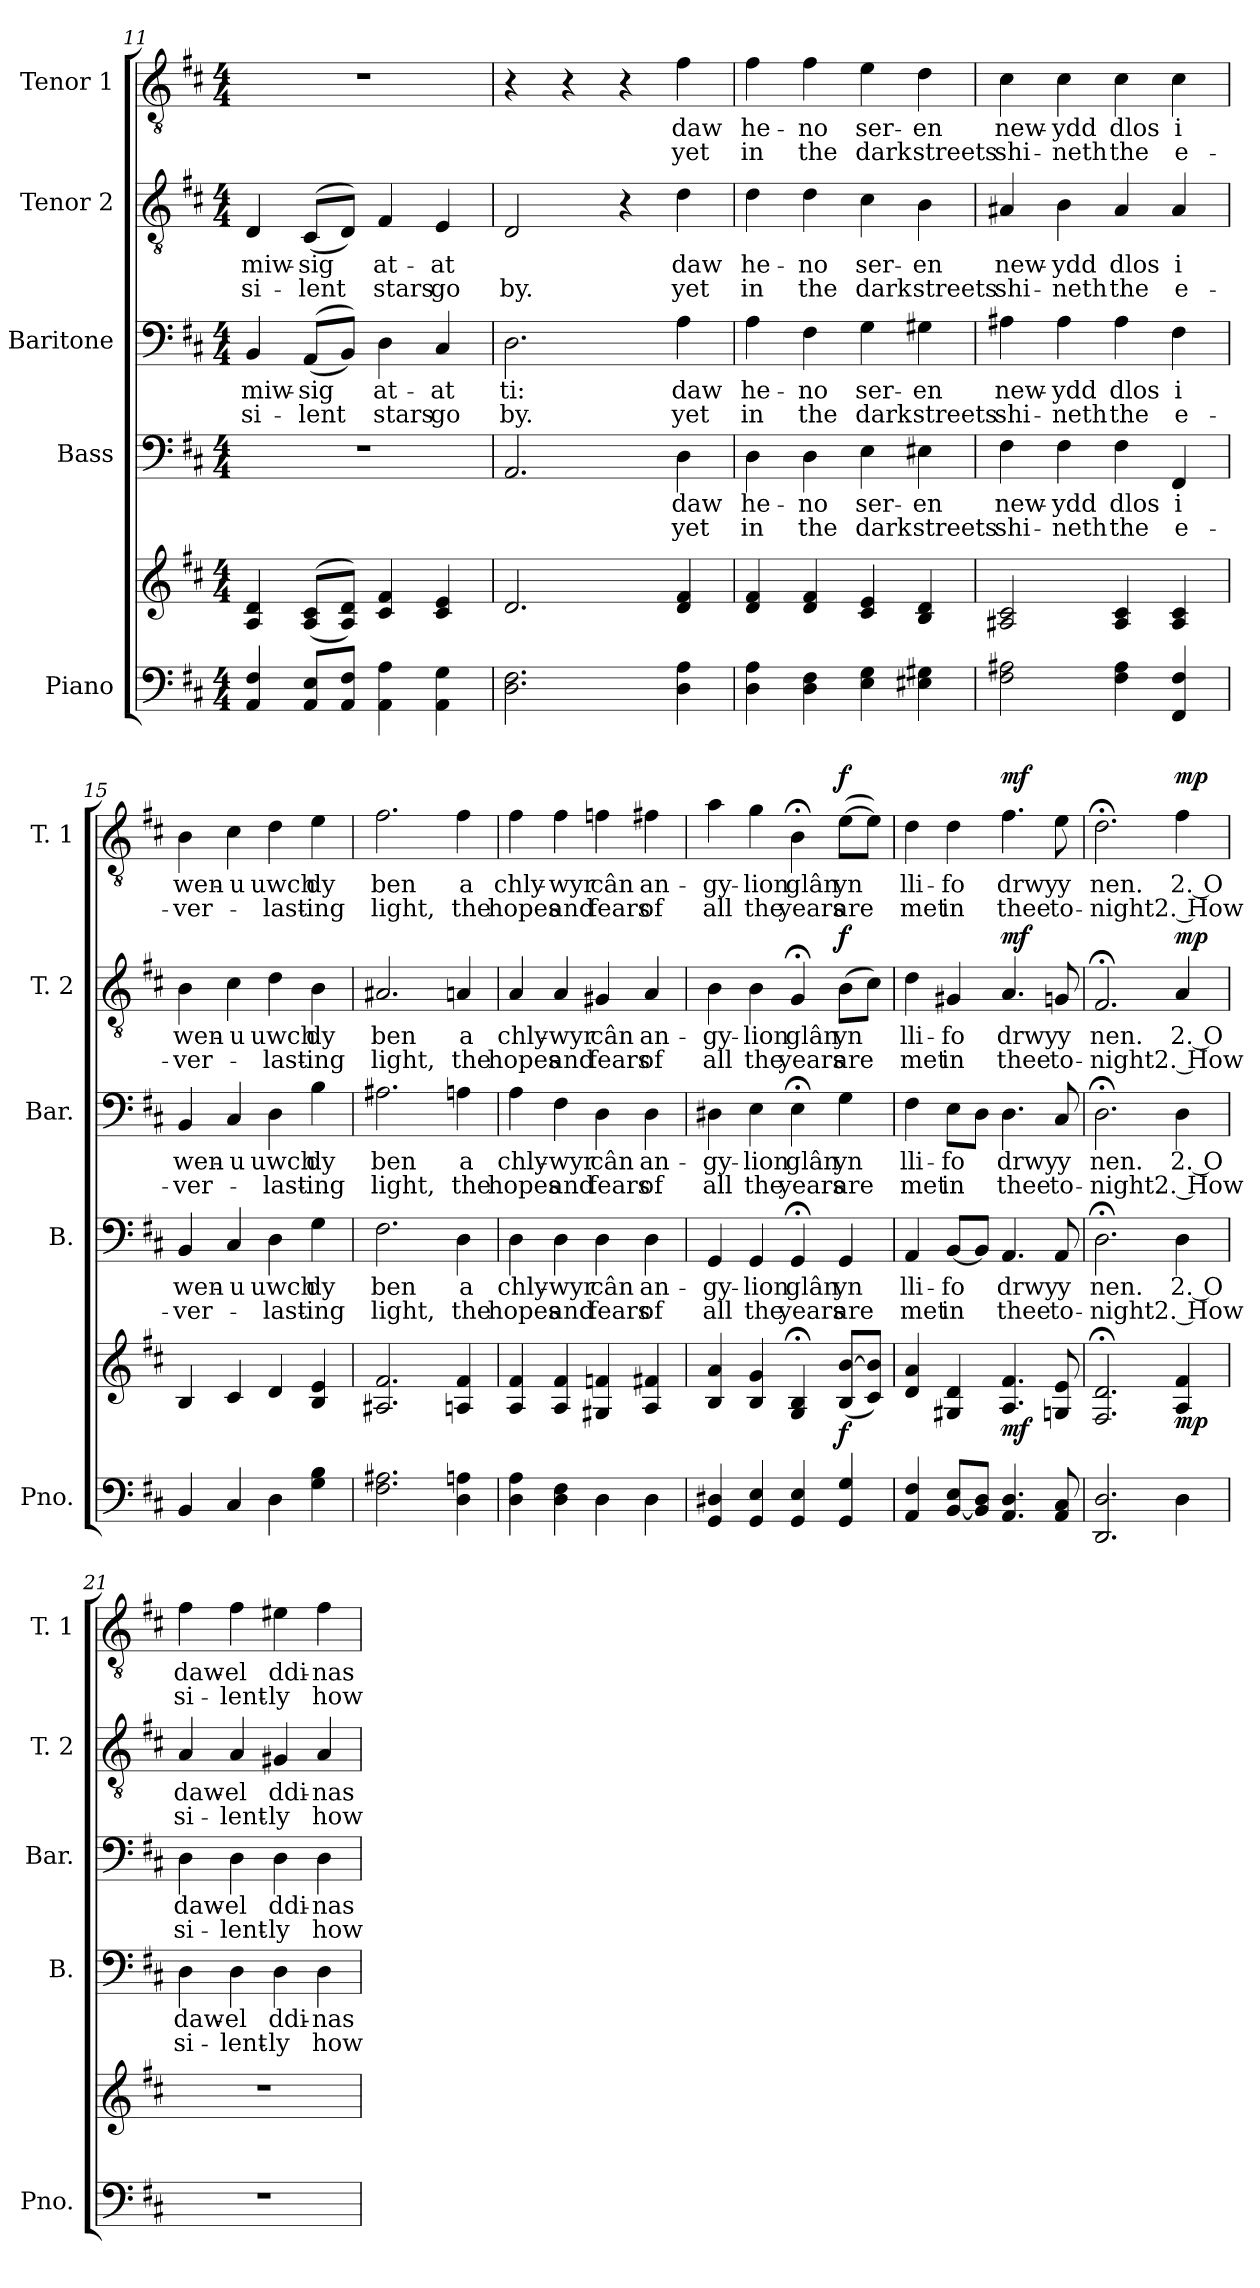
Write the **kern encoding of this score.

**kern	**kern	**dynam	**kern	**text	**text	**kern	**text	**text	**kern	**text	**text	**dynam	**kern	**text	**text	**dynam
*part5	*part5	*part5	*part4	*part4	*part4	*part3	*part3	*part3	*part2	*part2	*part2	*part2	*part1	*part1	*part1	*part1
*staff6	*staff5	*staff5/6	*staff4	*staff4	*staff4	*staff3	*staff3	*staff3	*staff2	*staff2	*staff2	*staff2	*staff1	*staff1	*staff1	*staff1
*I"Piano	*	*	*I"Bass	*	*	*I"Baritone	*	*	*I"Tenor 2	*	*	*	*I"Tenor 1	*	*	*
*I'Pno.	*	*	*I'B.	*	*	*I'Bar.	*	*	*I'T. 2	*	*	*	*I'T. 1	*	*	*
!!LO:PB:g=z
*clefF4	*clefG2	*	*clefF4	*	*	*clefF4	*	*	*clefGv2	*	*	*	*clefGv2	*	*	*
*k[f#c#]	*k[f#c#]	*	*k[f#c#]	*	*	*k[f#c#]	*	*	*k[f#c#]	*	*	*	*k[f#c#]	*	*	*
*M4/4	*M4/4	*	*M4/4	*	*	*M4/4	*	*	*M4/4	*	*	*	*M4/4	*	*	*
=11	=11	=11	=11	=11	=11	=11	=11	=11	=11	=11	=11	=11	=11	=11	=11	=11
!	!	!	!	!	!	!	!LO:LY:b	!LO:LY:b	!	!LO:LY:b	!LO:LY:b	!	!	!	!	!
4AA/ 4F#/	4A/ 4d/	.	1r	.	.	4BB/	miw-	si-	4D/	miw-	si-	.	1r	.	.	.
!	!	!	!	!	!	!	!LO:LY:b	!LO:LY:b	!	!LO:LY:b	!LO:LY:b	!	!	!	!	!
8AA/ 8E/L	((8A/ 8c#/L	.	.	.	.	((8AA/L	-sig	-lent	((8C#/L	-sig	-lent	.	.	.	.	.
8AA/ 8F#/J	8A/ 8d/J))	.	.	.	.	8BB/J))	.	.	8D/J))	.	.	.	.	.	.	.
!	!	!	!	!	!	!	!LO:LY:b	!LO:LY:b	!	!LO:LY:b	!LO:LY:b	!	!	!	!	!
4AA\ 4A\	4c#/ 4f#/	.	.	.	.	4D\	at-	stars	4F#/	at-	stars	.	.	.	.	.
!	!	!	!	!	!	!	!LO:LY:b	!LO:LY:b	!	!LO:LY:b	!LO:LY:b	!	!	!	!	!
4AA\ 4G\	4c#/ 4e/	.	.	.	.	4C#/	-at	go	4E/	-at	go	.	.	.	.	.
=12	=12	=12	=12	=12	=12	=12	=12	=12	=12	=12	=12	=12	=12	=12	=12	=12
!	!	!	!	!	!	!	!LO:LY:b	!LO:LY:b	!	!	!LO:LY:b	!	!	!	!	!
2.D\ 2.F#\	2.d/	.	2.AA/	.	.	2.D\	ti:	by.	2D/	.	by.	.	4r	.	.	.
.	.	.	.	.	.	.	.	.	.	.	.	.	4r	.	.	.
.	.	.	.	.	.	.	.	.	4r	.	.	.	4r	.	.	.
!	!	!	!	!LO:LY:b	!LO:LY:b	!	!LO:LY:b	!LO:LY:b	!	!LO:LY:b	!LO:LY:b	!	!	!LO:LY:b	!LO:LY:b	!
4D\ 4A\	4d/ 4f#/	.	4D\	daw	yet	4A\	daw	yet	4d\	daw	yet	.	4f#\	daw	yet	.
=13	=13	=13	=13	=13	=13	=13	=13	=13	=13	=13	=13	=13	=13	=13	=13	=13
!	!	!	!	!LO:LY:b	!LO:LY:b	!	!LO:LY:b	!LO:LY:b	!	!LO:LY:b	!LO:LY:b	!	!	!LO:LY:b	!LO:LY:b	!
4D\ 4A\	4d/ 4f#/	.	4D\	he-	in	4A\	he-	in	4d\	he-	in	.	4f#\	he-	in	.
!	!	!	!	!LO:LY:b	!LO:LY:b	!	!LO:LY:b	!LO:LY:b	!	!LO:LY:b	!LO:LY:b	!	!	!LO:LY:b	!LO:LY:b	!
4D\ 4F#\	4d/ 4f#/	.	4D\	-no	the	4F#\	-no	the	4d\	-no	the	.	4f#\	-no	the	.
!	!	!	!	!LO:LY:b	!LO:LY:b	!	!LO:LY:b	!LO:LY:b	!	!LO:LY:b	!LO:LY:b	!	!	!LO:LY:b	!LO:LY:b	!
4E\ 4G\	4c#/ 4e/	.	4E\	ser-	dark	4G\	ser-	dark	4c#\	ser-	dark	.	4e\	ser-	dark	.
!	!	!	!	!LO:LY:b	!LO:LY:b	!	!LO:LY:b	!LO:LY:b	!	!LO:LY:b	!LO:LY:b	!	!	!LO:LY:b	!LO:LY:b	!
4E#X\ 4G#X\	4B/ 4d/	.	4E#X\	-en	streets	4G#X\	-en	streets	4B\	-en	streets	.	4d\	-en	streets	.
=14	=14	=14	=14	=14	=14	=14	=14	=14	=14	=14	=14	=14	=14	=14	=14	=14
!	!	!	!	!LO:LY:b	!LO:LY:b	!	!LO:LY:b	!LO:LY:b	!	!LO:LY:b	!LO:LY:b	!	!	!LO:LY:b	!LO:LY:b	!
2F#\ 2A#X\	2A#X/ 2c#/	.	4F#\	new-	shi-	4A#X\	new-	shi-	4A#X/	new-	shi-	.	4c#\	new-	shi-	.
!	!	!	!	!LO:LY:b	!LO:LY:b	!	!LO:LY:b	!LO:LY:b	!	!LO:LY:b	!LO:LY:b	!	!	!LO:LY:b	!LO:LY:b	!
.	.	.	4F#\	-ydd	-neth	4A#\	-ydd	-neth	4B\	-ydd	-neth	.	4c#\	-ydd	-neth	.
!	!	!	!	!LO:LY:b	!LO:LY:b	!	!LO:LY:b	!LO:LY:b	!	!LO:LY:b	!LO:LY:b	!	!	!LO:LY:b	!LO:LY:b	!
4F#\ 4A#\	4A#/ 4c#/	.	4F#\	dlos	the	4A#\	dlos	the	4A#/	dlos	the	.	4c#\	dlos	the	.
!	!	!	!	!LO:LY:b	!LO:LY:b	!	!LO:LY:b	!LO:LY:b	!	!LO:LY:b	!LO:LY:b	!	!	!LO:LY:b	!LO:LY:b	!
4FF#/ 4F#/	4A#/ 4c#/	.	4FF#/	i	e-	4F#\	i	e-	4A#/	i	e-	.	4c#\	i	e-	.
=15	=15	=15	=15	=15	=15	=15	=15	=15	=15	=15	=15	=15	=15	=15	=15	=15
!	!	!	!	!LO:LY:b	!LO:LY:b	!	!LO:LY:b	!LO:LY:b	!	!LO:LY:b	!LO:LY:b	!	!	!LO:LY:b	!LO:LY:b	!
4BB/	4B/	.	4BB/	wen-	-ver-	4BB/	wen-	-ver-	4B\	wen-	-ver-	.	4B\	wen-	-ver-	.
!	!	!	!	!LO:LY:b	!	!	!LO:LY:b	!	!	!LO:LY:b	!	!	!	!LO:LY:b	!	!
4C#/	4c#/	.	4C#/	-u	.	4C#/	-u	.	4c#\	-u	.	.	4c#\	-u	.	.
!	!	!	!	!LO:LY:b	!LO:LY:b	!	!LO:LY:b	!LO:LY:b	!	!LO:LY:b	!LO:LY:b	!	!	!LO:LY:b	!LO:LY:b	!
4D\	4d/	.	4D\	uwch	-last-	4D\	uwch	-last-	4d\	uwch	-last-	.	4d\	uwch	-last-	.
!	!	!	!	!LO:LY:b	!LO:LY:b	!	!LO:LY:b	!LO:LY:b	!	!LO:LY:b	!LO:LY:b	!	!	!LO:LY:b	!LO:LY:b	!
4G\ 4B\	4B/ 4e/	.	4G\	dy	-ing	4B\	dy	-ing	4B\	dy	-ing	.	4e\	dy	-ing	.
=16	=16	=16	=16	=16	=16	=16	=16	=16	=16	=16	=16	=16	=16	=16	=16	=16
!	!	!	!	!LO:LY:b	!LO:LY:b	!	!LO:LY:b	!LO:LY:b	!	!LO:LY:b	!LO:LY:b	!	!	!LO:LY:b	!LO:LY:b	!
2.F#\ 2.A#X\	2.A#X/ 2.f#/	.	2.F#\	ben	light,	2.A#X\	ben	light,	2.A#X/	ben	light,	.	2.f#\	ben	light,	.
!	!	!	!	!LO:LY:b	!LO:LY:b	!	!LO:LY:b	!LO:LY:b	!	!LO:LY:b	!LO:LY:b	!	!	!LO:LY:b	!LO:LY:b	!
4D\ 4An\	4An/ 4f#/	.	4D\	a	the	4An\	a	the	4An/	a	the	.	4f#\	a	the	.
!!LO:PB:g=z
=17	=17	=17	=17	=17	=17	=17	=17	=17	=17	=17	=17	=17	=17	=17	=17	=17
!	!	!	!	!LO:LY:b	!LO:LY:b	!	!LO:LY:b	!LO:LY:b	!	!LO:LY:b	!LO:LY:b	!	!	!LO:LY:b	!LO:LY:b	!
4D\ 4A\	4A/ 4f#/	.	4D\	chly-	hopes	4A\	chly-	hopes	4A/	chly-	hopes	.	4f#\	chly-	hopes	.
!	!	!	!	!LO:LY:b	!LO:LY:b	!	!LO:LY:b	!LO:LY:b	!	!LO:LY:b	!LO:LY:b	!	!	!LO:LY:b	!LO:LY:b	!
4D\ 4F#\	4A/ 4f#/	.	4D\	-wyr	and	4F#\	-wyr	and	4A/	-wyr	and	.	4f#\	-wyr	and	.
!	!	!	!	!LO:LY:b	!LO:LY:b	!	!LO:LY:b	!LO:LY:b	!	!LO:LY:b	!LO:LY:b	!	!	!LO:LY:b	!LO:LY:b	!
4D\	4G#X/ 4fn/	.	4D\	cân	fears	4D\	cân	fears	4G#X/	cân	fears	.	4fn\	cân	fears	.
!	!	!	!	!LO:LY:b	!LO:LY:b	!	!LO:LY:b	!LO:LY:b	!	!LO:LY:b	!LO:LY:b	!	!	!LO:LY:b	!LO:LY:b	!
4D\	4A/ 4f#X/	.	4D\	an-	of	4D\	an-	of	4A/	an-	of	.	4f#X\	an-	of	.
=18	=18	=18	=18	=18	=18	=18	=18	=18	=18	=18	=18	=18	=18	=18	=18	=18
!	!	!	!	!LO:LY:b	!LO:LY:b	!	!LO:LY:b	!LO:LY:b	!	!LO:LY:b	!LO:LY:b	!	!	!LO:LY:b	!LO:LY:b	!
4GG/ 4D#X/	4B/ 4a/	.	4GG/	-gy-	all	4D#X\	-gy-	all	4B\	-gy-	all	.	4a\	-gy-	all	.
!	!	!	!	!LO:LY:b	!LO:LY:b	!	!LO:LY:b	!LO:LY:b	!	!LO:LY:b	!LO:LY:b	!	!	!LO:LY:b	!LO:LY:b	!
4GG/ 4E/	4B/ 4g/	.	4GG/	-lion	the	4E\	-lion	the	4B\	-lion	the	.	4g\	-lion	the	.
!	!	!	!	!LO:LY:b	!LO:LY:b	!	!LO:LY:b	!LO:LY:b	!	!LO:LY:b	!LO:LY:b	!	!	!LO:LY:b	!LO:LY:b	!
4GG/ 4E/	4G/;< 4B/;<	.	4GG;</	glân	years	4E;<\	glân	years	4G;</	glân	years	.	4B;<\	glân	years	.
!	!	!LO:DY:b	!	!LO:LY:b	!LO:LY:b	!	!LO:LY:b	!LO:LY:b	!	!LO:LY:b	!LO:LY:b	!LO:DY:a	!	!LO:LY:b	!LO:LY:b	!LO:DY:a
4GG/ 4G/	(8B/ [8b/L	f	4GG/	yn	are	4G\	yn	are	(8B\L	yn	are	f	([8e\L	yn	are	f
.	8c#/ 8b/]J)	.	.	.	.	.	.	.	8c#\J)	.	.	.	8e\J])	.	.	.
=19	=19	=19	=19	=19	=19	=19	=19	=19	=19	=19	=19	=19	=19	=19	=19	=19
!	!	!	!	!LO:LY:b	!LO:LY:b	!	!LO:LY:b	!LO:LY:b	!	!LO:LY:b	!LO:LY:b	!	!	!LO:LY:b	!LO:LY:b	!
4AA/ 4F#/	4d/ 4a/	.	4AA/	lli-	met	4F#\	lli-	met	4d\	lli-	met	.	4d\	lli-	met	.
!	!	!	!	!LO:LY:b	!LO:LY:b	!	!LO:LY:b	!LO:LY:b	!	!LO:LY:b	!LO:LY:b	!	!	!LO:LY:b	!LO:LY:b	!
[8BB/ 8E/L	4G#X/ 4d/	.	[8BB/L	-fo	in	8E\L	-fo	in	4G#X/	-fo	in	.	4d\	-fo	in	.
8BB/] 8D/J	.	.	8BB/J]	.	.	8D\J	.	.	.	.	.	.	.	.	.	.
!	!	!LO:DY:b	!	!LO:LY:b	!LO:LY:b	!	!LO:LY:b	!LO:LY:b	!	!LO:LY:b	!LO:LY:b	!LO:DY:a	!	!LO:LY:b	!LO:LY:b	!LO:DY:a
4.AA/ 4.D/	4.A/ 4.f#/	mf	4.AA/	drwy	thee	4.D\	drwy	thee	4.A/	drwy	thee	mf	4.f#\	drwy	thee	mf
!	!	!	!	!LO:LY:b	!LO:LY:b	!	!LO:LY:b	!LO:LY:b	!	!LO:LY:b	!LO:LY:b	!	!	!LO:LY:b	!LO:LY:b	!
8AA/ 8C#/	8Gn/ 8e/	.	8AA/	y	to-	8C#/	y	to-	8Gn/	y	to-	.	8e\	y	to-	.
=20	=20	=20	=20	=20	=20	=20	=20	=20	=20	=20	=20	=20	=20	=20	=20	=20
!	!	!	!	!LO:LY:b	!LO:LY:b	!	!LO:LY:b	!LO:LY:b	!	!LO:LY:b	!LO:LY:b	!	!	!LO:LY:b	!LO:LY:b	!
2.DD/ 2.D/	2.F#/;< 2.d/;<	.	2.D;<\	nen.	-night.	2.D;<\	nen.	-night.	2.F#;</	nen.	-night.	.	2.d;<\	nen.	-night.	.
!	!	!LO:DY:b	!	!LO:LY:b	!LO:LY:b	!	!LO:LY:b	!LO:LY:b	!	!LO:LY:b	!LO:LY:b	!LO:DY:a	!	!LO:LY:b	!LO:LY:b	!LO:DY:a
4D\	4A/ 4f#/	mp	4D\	2. O	2. How	4D\	2. O	2. How	4A/	2. O	2. How	mp	4f#\	2. O	2. How	mp
=21	=21	=21	=21	=21	=21	=21	=21	=21	=21	=21	=21	=21	=21	=21	=21	=21
!	!	!	!	!LO:LY:b	!LO:LY:b	!	!LO:LY:b	!LO:LY:b	!	!LO:LY:b	!LO:LY:b	!	!	!LO:LY:b	!LO:LY:b	!
1r	1r	.	4D\	daw-	si-	4D\	daw-	si-	4A/	daw-	si-	.	4f#\	daw-	si-	.
!	!	!	!	!LO:LY:b	!LO:LY:b	!	!LO:LY:b	!LO:LY:b	!	!LO:LY:b	!LO:LY:b	!	!	!LO:LY:b	!LO:LY:b	!
.	.	.	4D\	-el	-lent-	4D\	-el	-lent-	4A/	-el	-lent-	.	4f#\	-el	-lent-	.
!	!	!	!	!LO:LY:b	!LO:LY:b	!	!LO:LY:b	!LO:LY:b	!	!LO:LY:b	!LO:LY:b	!	!	!LO:LY:b	!LO:LY:b	!
.	.	.	4D\	ddi-	-ly	4D\	ddi-	-ly	4G#X/	ddi-	-ly	.	4e#X\	ddi-	-ly	.
!	!	!	!	!LO:LY:b	!LO:LY:b	!	!LO:LY:b	!LO:LY:b	!	!LO:LY:b	!LO:LY:b	!	!	!LO:LY:b	!LO:LY:b	!
.	.	.	4D\	-nas	how	4D\	-nas	how	4A/	-nas	how	.	4f#\	-nas	how	.
=	=	=	=	=	=	=	=	=	=	=	=	=	=	=	=	=
*-	*-	*-	*-	*-	*-	*-	*-	*-	*-	*-	*-	*-	*-	*-	*-	*-
